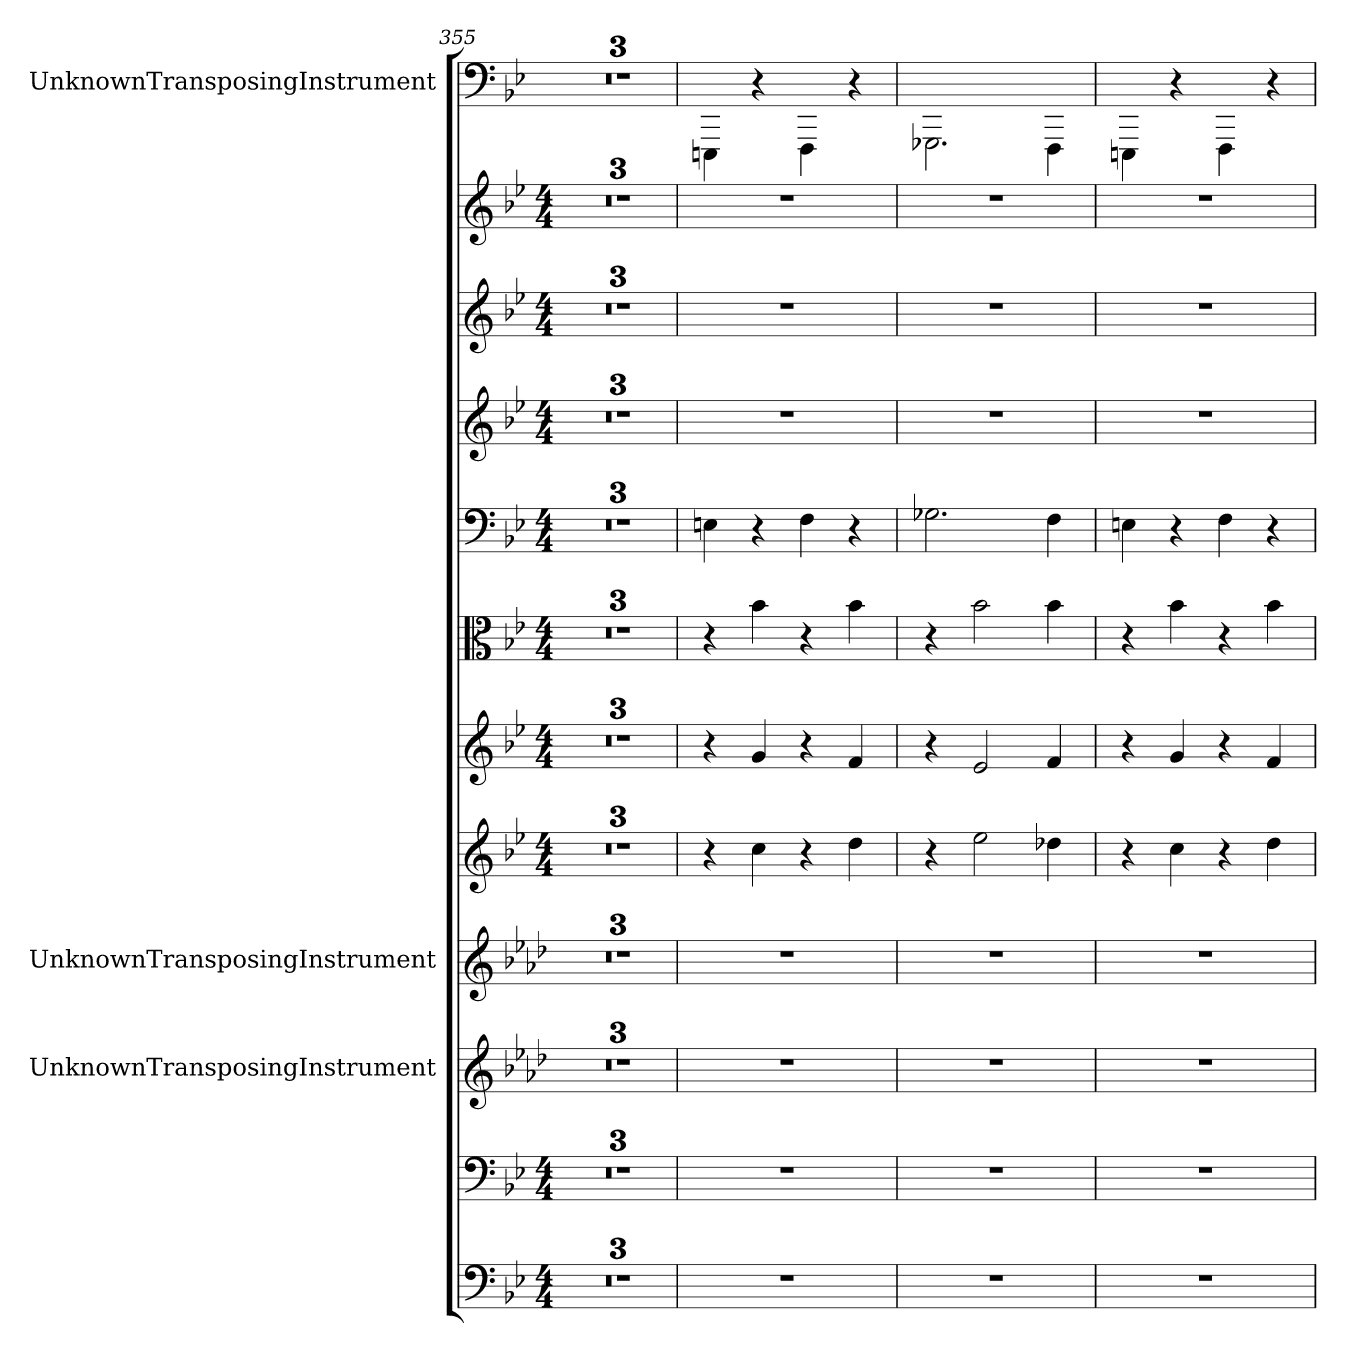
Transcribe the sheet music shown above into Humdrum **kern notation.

**kern	**kern	**kern	**kern	**kern	**kern	**kern	**kern	**kern	**kern	**kern	**kern
*part12	*part11	*part10	*part9	*part8	*part7	*part6	*part5	*part4	*part3	*part2	*part1
*staff12	*staff11	*staff10	*staff9	*staff8	*staff7	*staff6	*staff5	*staff4	*staff3	*staff2	*staff1
*	*	*I"UnknownTransposingInstrument	*I"UnknownTransposingInstrument	*	*	*	*	*	*	*	*I"UnknownTransposingInstrument
*clefF4	*clefF4	*clefG2	*clefG2	*clefG2	*clefG2	*clefC3	*clefF4	*clefG2	*clefG2	*clefG2	*clefF4
*	*	*ITrd-1c-2	*ITrd-1c-2	*	*	*	*	*	*	*	*ITrd-7c-12
*k[b-e-]	*k[b-e-]	*k[b-e-]	*k[b-e-]	*k[b-e-]	*k[b-e-]	*k[b-e-]	*k[b-e-]	*k[b-e-]	*k[b-e-]	*k[b-e-]	*k[b-e-]
*M4/4	*M4/4	*	*	*M4/4	*M4/4	*M4/4	*M4/4	*M4/4	*M4/4	*M4/4	*
=355	=355	=355	=355	=355	=355	=355	=355	=355	=355	=355	=355
1r	1r	1r	1r	1r	1r	1r	1r	1r	1r	1r	1r
=356	=356	=356	=356	=356	=356	=356	=356	=356	=356	=356	=356
1r	1r	1r	1r	1r	1r	1r	1r	1r	1r	1r	1r
=357	=357	=357	=357	=357	=357	=357	=357	=357	=357	=357	=357
1r	1r	1r	1r	1r	1r	1r	1r	1r	1r	1r	1r
=358	=358	=358	=358	=358	=358	=358	=358	=358	=358	=358	=358
1r	1r	1r	1r	4r	4r	4r	4En\	1r	1r	1r	4EEn\
.	.	.	.	4cc\	4g/	4b-\	4r	.	.	.	4r
.	.	.	.	4r	4r	4r	4F\	.	.	.	4FF\
.	.	.	.	4dd\	4f/	4b-\	4r	.	.	.	4r
=359	=359	=359	=359	=359	=359	=359	=359	=359	=359	=359	=359
1r	1r	1r	1r	4r	4r	4r	2.G-X\	1r	1r	1r	2.GG-X\
.	.	.	.	2ee-\	2e-/	2b-\	.	.	.	.	.
.	.	.	.	4dd-X\	4f/	4b-\	4F\	.	.	.	4FF\
=360	=360	=360	=360	=360	=360	=360	=360	=360	=360	=360	=360
1r	1r	1r	1r	4r	4r	4r	4En\	1r	1r	1r	4EEn\
.	.	.	.	4cc\	4g/	4b-\	4r	.	.	.	4r
.	.	.	.	4r	4r	4r	4F\	.	.	.	4FF\
.	.	.	.	4dd\	4f/	4b-\	4r	.	.	.	4r
=	=	=	=	=	=	=	=	=	=	=	=
*-	*-	*-	*-	*-	*-	*-	*-	*-	*-	*-	*-
